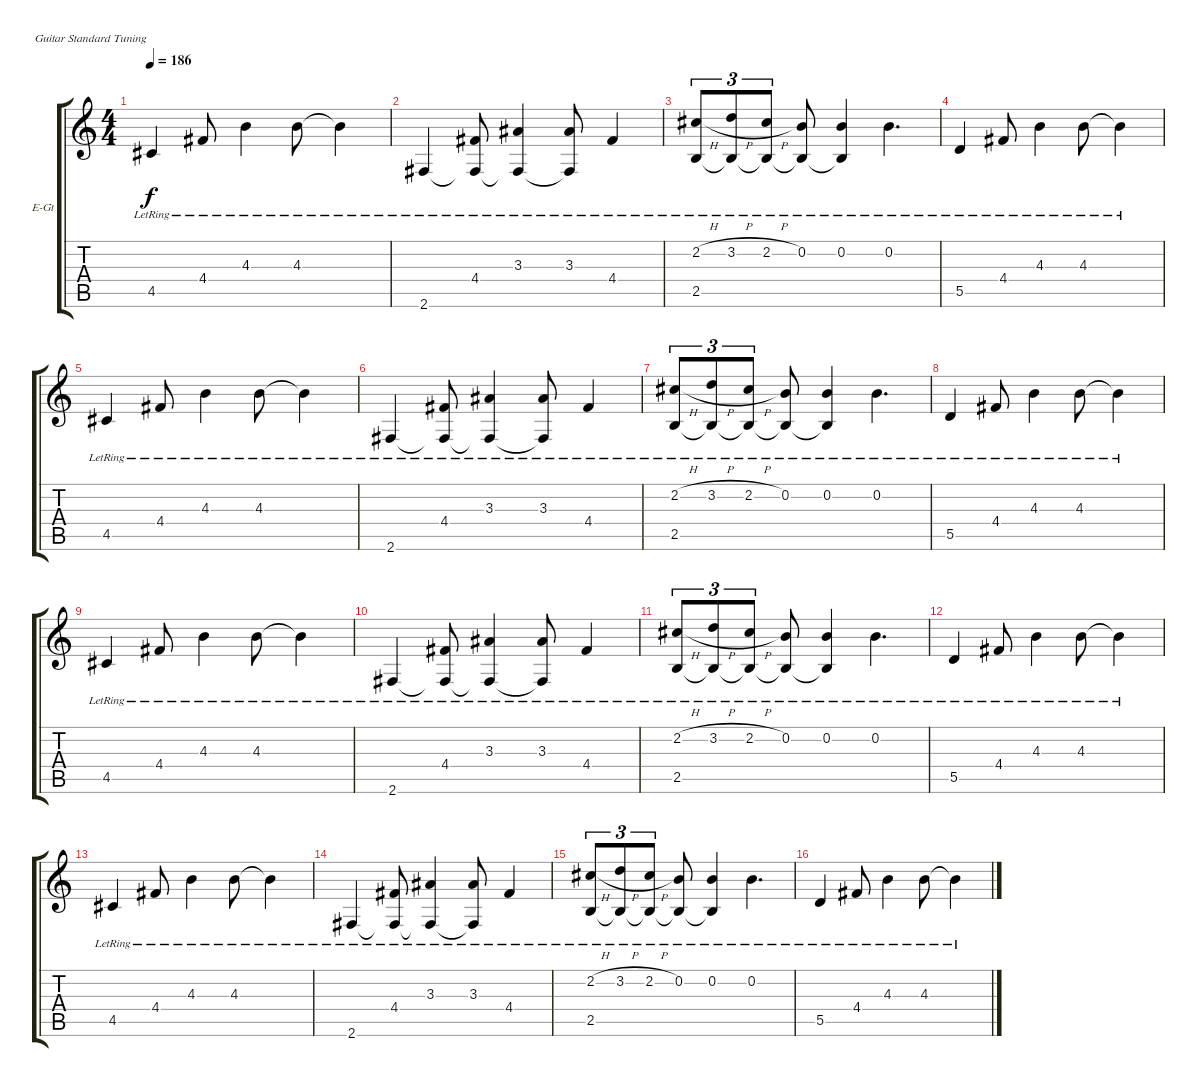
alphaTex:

\defaultSystemsLayout 4
\bracketExtendMode groupsimilarinstruments
\firstSystemTrackNameOrientation horizontal
\otherSystemsTrackNameOrientation horizontal
\track ("Electric Guitar" "E-Gt") {instrument electricguitarclean}
\staff {score tabs}
\tuning (E4 B3 G3 D3 A2 E2)
\ts (4 4)
\tempo 186
\clef g2
\scale
0.333333
\ks c
4.5{lr}.4{dy f} 4.4{lr}.8 4.3{lr}.4 4.3{lr}.8 4.3{lr t}.4 |
\scale
0.333333 2.6{lr}.4 (4.4{lr} 2.6{lr t}).8 (3.3{lr} 2.6{lr t}).4 (3.3{lr} 2.6{lr t}).8 4.4{lr}.4 |
\scale
0.333333 (2.2{h lr} 2.5{lr}).8{tu (3 2)} (3.2{h lr} 2.5{lr t}).8{tu (3 2)} (2.2{h lr} 2.5{lr t}).8{tu (3 2)} (0.2{lr} 2.5{lr t}).8 (0.2{lr} 2.5{lr t}).4 0.2{lr}.4{d} |
\scale
0.333333 5.5{lr}.4 4.4{lr}.8 4.3{lr}.4 4.3{lr}.8 4.3{lr t}.4 |
\scale
0.333333 4.5{lr}.4 4.4{lr}.8 4.3{lr}.4 4.3{lr}.8 4.3{lr t}.4 |
\scale
0.333333 2.6{lr}.4 (4.4{lr} 2.6{lr t}).8 (3.3{lr} 2.6{lr t}).4 (3.3{lr} 2.6{lr t}).8 4.4{lr}.4 |
\scale
0.333333 (2.2{h lr} 2.5{lr}).8{tu (3 2)} (3.2{h lr} 2.5{lr t}).8{tu (3 2)} (2.2{h lr} 2.5{lr t}).8{tu (3 2)} (0.2{lr} 2.5{lr t}).8 (0.2{lr} 2.5{lr t}).4 0.2{lr}.4{d} |
\scale
0.333333 5.5{lr}.4 4.4{lr}.8 4.3{lr}.4 4.3{lr}.8 4.3{lr t}.4 |
\scale
0.333333 4.5{lr}.4 4.4{lr}.8 4.3{lr}.4 4.3{lr}.8 4.3{lr t}.4 |
\scale
0.333333 2.6{lr}.4 (4.4{lr} 2.6{lr t}).8 (3.3{lr} 2.6{lr t}).4 (3.3{lr} 2.6{lr t}).8 4.4{lr}.4 |
\scale
0.333333 (2.2{h lr} 2.5{lr}).8{tu (3 2)} (3.2{h lr} 2.5{lr t}).8{tu (3 2)} (2.2{h lr} 2.5{lr t}).8{tu (3 2)} (0.2{lr} 2.5{lr t}).8 (0.2{lr} 2.5{lr t}).4 0.2{lr}.4{d} |
\scale
0.333333 5.5{lr}.4 4.4{lr}.8 4.3{lr}.4 4.3{lr}.8 4.3{lr t}.4 |
\scale
0.333333 4.5{lr}.4 4.4{lr}.8 4.3{lr}.4 4.3{lr}.8 4.3{lr t}.4 |
\scale
0.333333 2.6{lr}.4 (4.4{lr} 2.6{lr t}).8 (3.3{lr} 2.6{lr t}).4 (3.3{lr} 2.6{lr t}).8 4.4{lr}.4 |
\scale
0.333333 (2.2{h lr} 2.5{lr}).8{tu (3 2)} (3.2{h lr} 2.5{lr t}).8{tu (3 2)} (2.2{h lr} 2.5{lr t}).8{tu (3 2)} (0.2{lr} 2.5{lr t}).8 (0.2{lr} 2.5{lr t}).4 0.2{lr}.4{d} |
\scale
0.333333 5.5{lr}.4 4.4{lr}.8 4.3{lr}.4 4.3{lr}.8 4.3{lr t}.4
